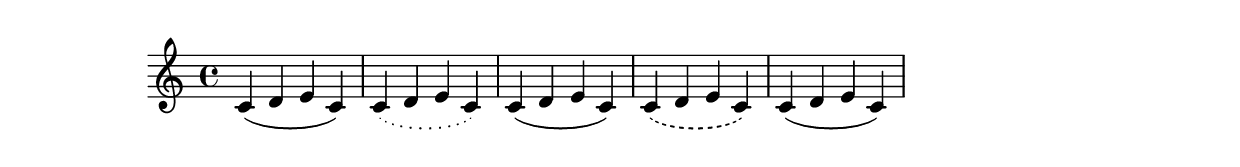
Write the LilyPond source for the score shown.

%% Do not edit this file; it is auto-generated from LSR http://lsr.dsi.unimi.it
%% This file is in the public domain.
\version "2.11.62"

\header {
  lsrtags = "expressive-marks, editorial-annotations"

  texidoces = "
Se puede cambiar el aspecto de las ligaduras de expresión de
continuas a punteadas o intermitentes.

"
  doctitlees = "Modificar el aspecto continuo de una ligadura de expresión a punteado o intermitente"

  texidoc = "
The appearance of slurs may be changed from solid to dotted or dashed. 

"
  doctitle = "Changing the appearance of a slur from solid to dotted or dashed"
} % begin verbatim
\relative c' {
  c4( d e c)
  \slurDotted
  c4( d e c)
  \slurSolid
  c4( d e c)
  \slurDashed
  c4( d e c)
  \slurSolid
  c4( d e c)
}

